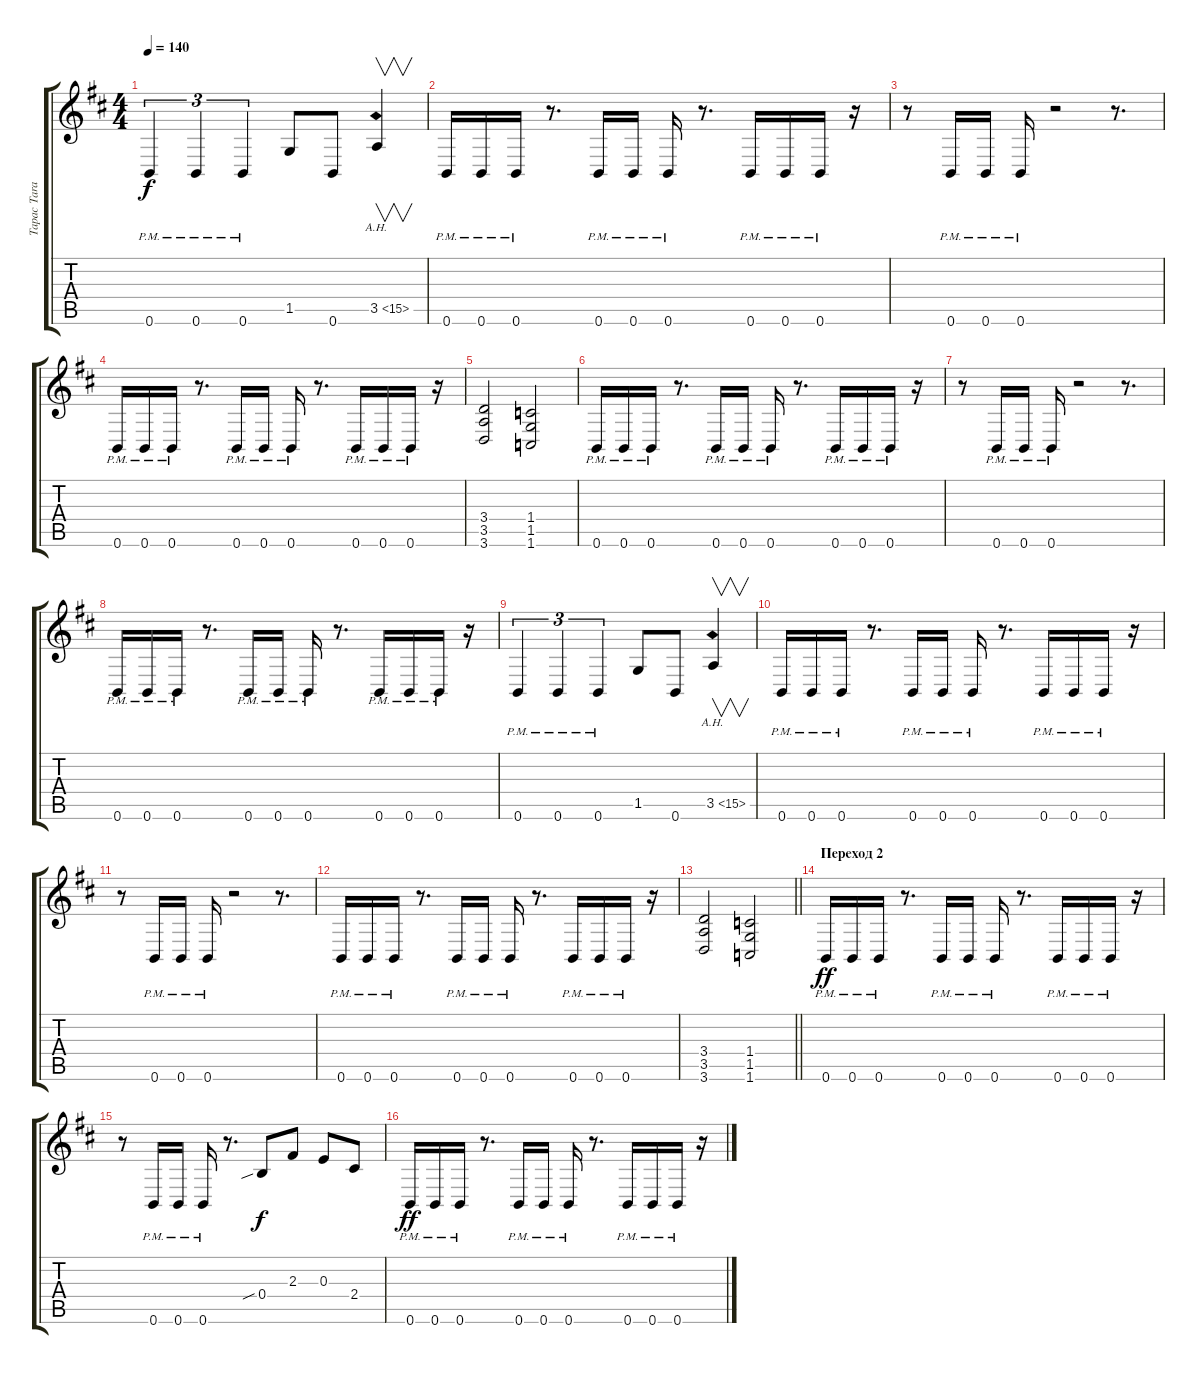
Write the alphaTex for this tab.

\track ("Тарас Taras Уманский" "Тарас Tara") {instrument distortionguitar}
\staff {score tabs}
\tuning (Db4 Ab3 E3 B2 Gb2 B1) {hide}
\ts (4 4)
\tempo 140
\clef g2
\ks bminor
0.6{pm}.4{tu (3 2) dy f} 0.6{pm}.4{tu (3 2)} 0.6{pm}.4{tu (3 2)} 1.5.8 0.6.8 3.5{ah 12}.4{v} |
0.6{pm}.16 0.6{pm}.16 0.6{pm}.16 r.8{d} 0.6{pm}.16 0.6{pm}.16 0.6{pm}.16 r.8{d} 0.6{pm}.16 0.6{pm}.16 0.6{pm}.16 r.16 |
r.8 0.6{pm}.16 0.6{pm}.16 0.6{pm}.16 r.2 r.8{d} |
0.6{pm}.16 0.6{pm}.16 0.6{pm}.16 r.8{d} 0.6{pm}.16 0.6{pm}.16 0.6{pm}.16 r.8{d} 0.6{pm}.16 0.6{pm}.16 0.6{pm}.16 r.16 |
(3.4 3.5 3.6).2 (1.4 1.5 1.6).2 |
0.6{pm}.16 0.6{pm}.16 0.6{pm}.16 r.8{d} 0.6{pm}.16 0.6{pm}.16 0.6{pm}.16 r.8{d} 0.6{pm}.16 0.6{pm}.16 0.6{pm}.16 r.16 |
r.8 0.6{pm}.16 0.6{pm}.16 0.6{pm}.16 r.2 r.8{d} |
0.6{pm}.16 0.6{pm}.16 0.6{pm}.16 r.8{d} 0.6{pm}.16 0.6{pm}.16 0.6{pm}.16 r.8{d} 0.6{pm}.16 0.6{pm}.16 0.6{pm}.16 r.16 |
0.6{pm}.4{tu (3 2)} 0.6{pm}.4{tu (3 2)} 0.6{pm}.4{tu (3 2)} 1.5.8 0.6.8 3.5{ah 12}.4{v} |
0.6{pm}.16 0.6{pm}.16 0.6{pm}.16 r.8{d} 0.6{pm}.16 0.6{pm}.16 0.6{pm}.16 r.8{d} 0.6{pm}.16 0.6{pm}.16 0.6{pm}.16 r.16 |
r.8 0.6{pm}.16 0.6{pm}.16 0.6{pm}.16 r.2 r.8{d} |
0.6{pm}.16 0.6{pm}.16 0.6{pm}.16 r.8{d} 0.6{pm}.16 0.6{pm}.16 0.6{pm}.16 r.8{d} 0.6{pm}.16 0.6{pm}.16 0.6{pm}.16 r.16 |
\barLineRight lightlight
(3.4 3.5 3.6).2 (1.4 1.5 1.6).2 |
\section ("" "Переход 2")
0.6{pm}.16{dy ff} 0.6{pm}.16 0.6{pm}.16 r.8{d} 0.6{pm}.16 0.6{pm}.16 0.6{pm}.16 r.8{d} 0.6{pm}.16 0.6{pm}.16 0.6{pm}.16 r.16 |
r.8 0.6{pm}.16 0.6{pm}.16 0.6{pm}.16 r.8{d} 0.4{sib}.8{dy f} 2.3.8 0.3.8 2.4.8 |
0.6{pm}.16{dy ff} 0.6{pm}.16 0.6{pm}.16 r.8{d} 0.6{pm}.16 0.6{pm}.16 0.6{pm}.16 r.8{d} 0.6{pm}.16 0.6{pm}.16 0.6{pm}.16 r.16
